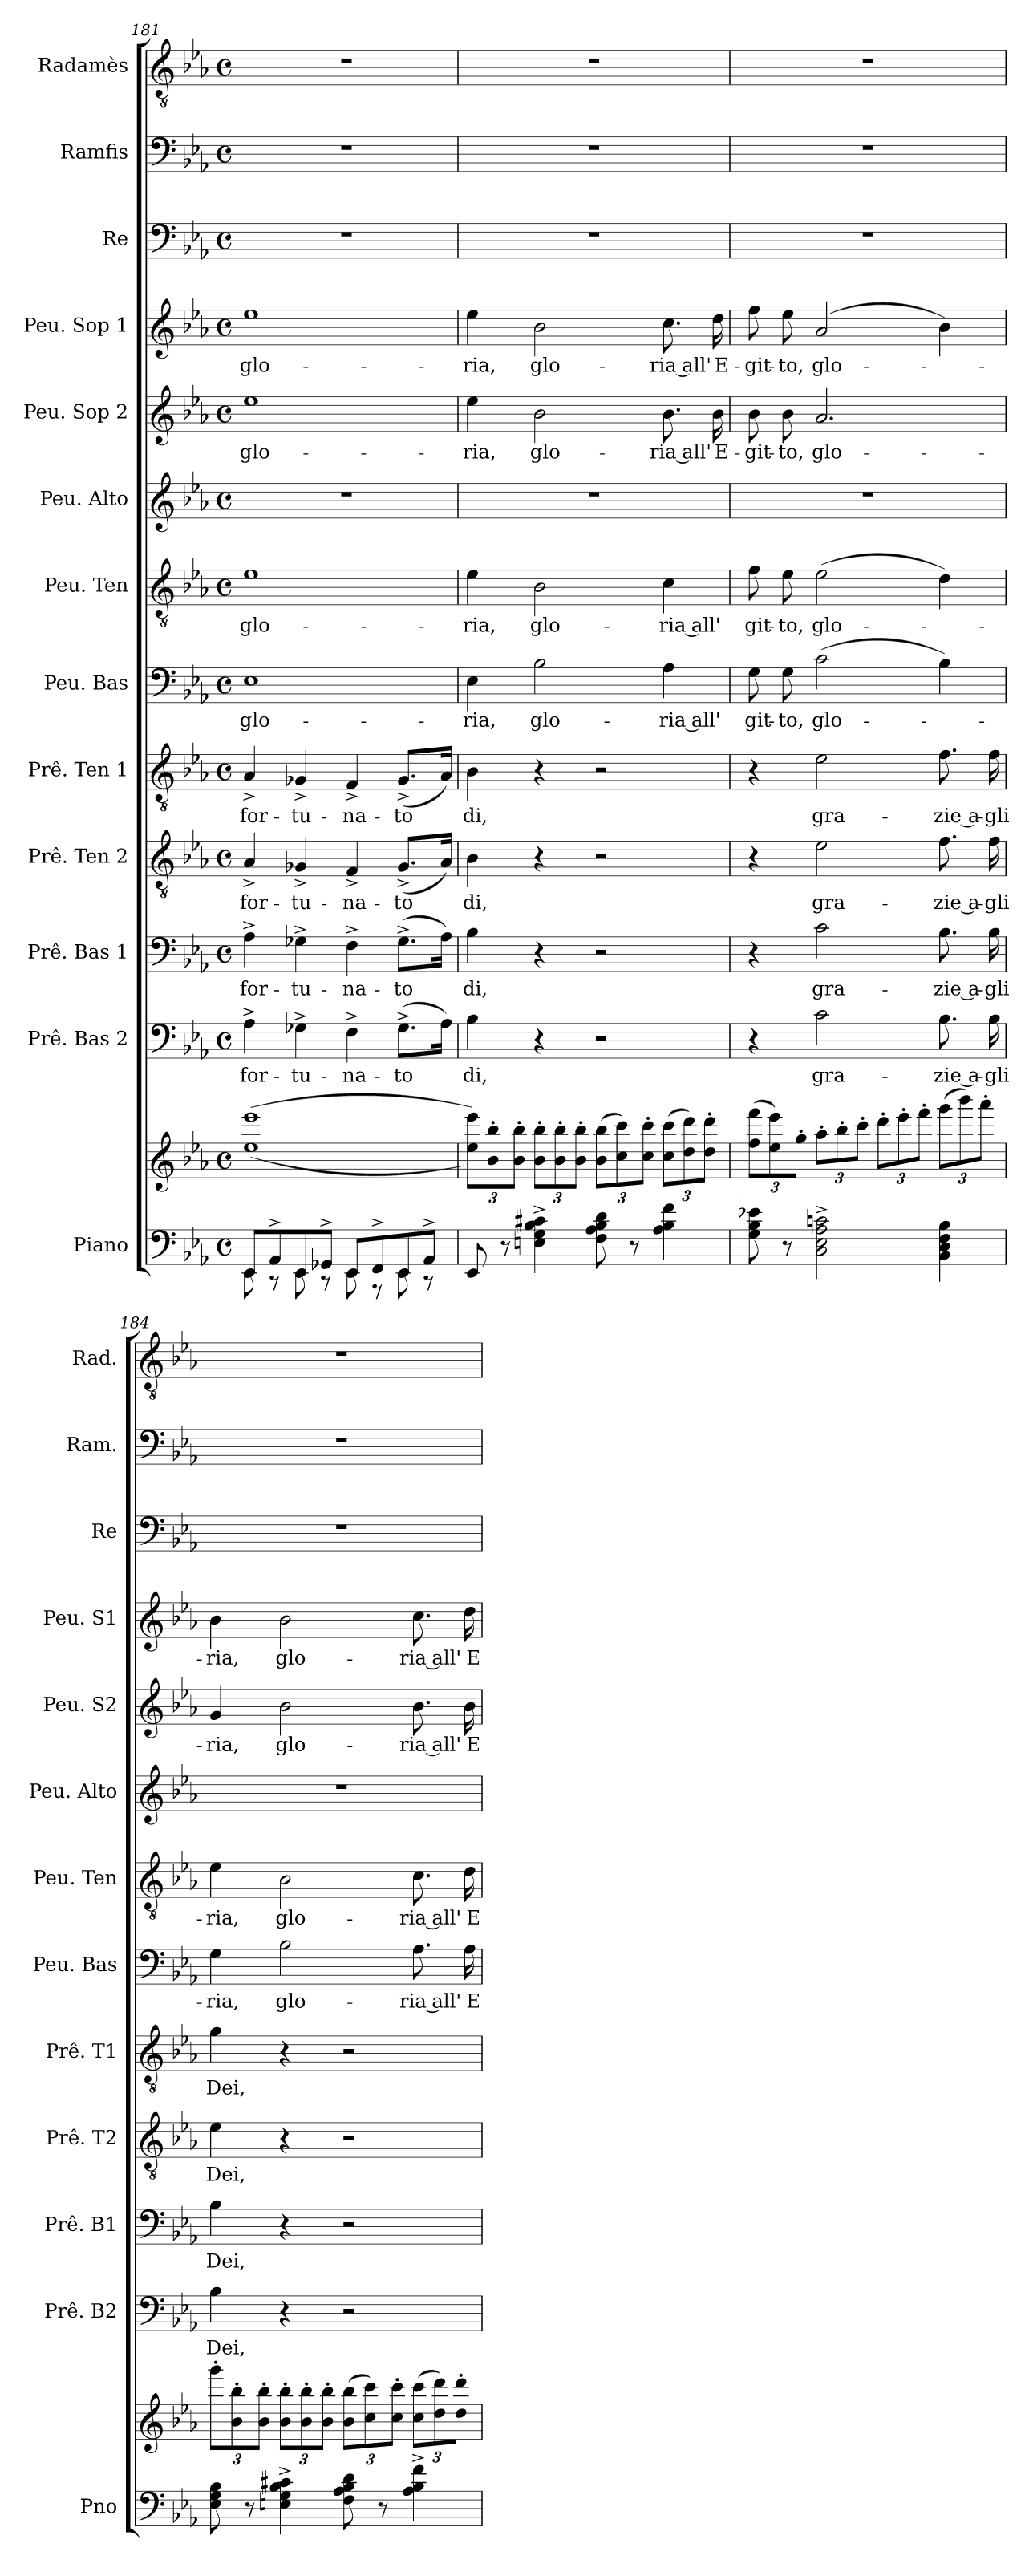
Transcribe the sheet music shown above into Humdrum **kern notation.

**kern	**kern	**kern	**text	**kern	**text	**kern	**text	**kern	**text	**kern	**text	**kern	**text	**kern	**kern	**text	**kern	**text	**kern	**kern	**kern
*part13	*part13	*part12	*part12	*part11	*part11	*part10	*part10	*part9	*part9	*part8	*part8	*part7	*part7	*part6	*part5	*part5	*part4	*part4	*part3	*part2	*part1
*staff14	*staff13	*staff12	*staff12	*staff11	*staff11	*staff10	*staff10	*staff9	*staff9	*staff8	*staff8	*staff7	*staff7	*staff6	*staff5	*staff5	*staff4	*staff4	*staff3	*staff2	*staff1
*I"Piano	*	*I"Prê. Bas 2	*	*I"Prê. Bas 1	*	*I"Prê. Ten 2	*	*I"Prê. Ten 1	*	*I"Peu. Bas	*	*I"Peu. Ten	*	*I"Peu. Alto	*I"Peu. Sop 2	*	*I"Peu. Sop 1	*	*I"Re	*I"Ramfis	*I"Radamès
*I'Pno	*	*I'Prê. B2	*	*I'Prê. B1	*	*I'Prê. T2	*	*I'Prê. T1	*	*I'Peu. Bas	*	*I'Peu. Ten	*	*I'Peu. Alto	*I'Peu. S2	*	*I'Peu. S1	*	*I'Re	*I'Ram.	*I'Rad.
*clefF4	*clefG2	*clefF4	*	*clefF4	*	*clefGv2	*	*clefGv2	*	*clefF4	*	*clefGv2	*	*clefG2	*clefG2	*	*clefG2	*	*clefF4	*clefF4	*clefGv2
*k[b-e-a-]	*k[b-e-a-]	*k[b-e-a-]	*	*k[b-e-a-]	*	*k[b-e-a-]	*	*k[b-e-a-]	*	*k[b-e-a-]	*	*k[b-e-a-]	*	*k[b-e-a-]	*k[b-e-a-]	*	*k[b-e-a-]	*	*k[b-e-a-]	*k[b-e-a-]	*k[b-e-a-]
*M4/4	*M4/4	*M4/4	*	*M4/4	*	*M4/4	*	*M4/4	*	*M4/4	*	*M4/4	*	*M4/4	*M4/4	*	*M4/4	*	*M4/4	*M4/4	*M4/4
*met(c)	*met(c)	*met(c)	*	*met(c)	*	*met(c)	*	*met(c)	*	*met(c)	*	*met(c)	*	*met(c)	*met(c)	*	*met(c)	*	*met(c)	*met(c)	*met(c)
=181	=181	=181	=181	=181	=181	=181	=181	=181	=181	=181	=181	=181	=181	=181	=181	=181	=181	=181	=181	=181	=181
*^	*	*	*	*	*	*	*	*	*	*	*	*	*	*	*	*	*	*	*	*	*
!	!	!	!	!LO:LY:b:color=#0055FF	!	!LO:LY:b:color=#0055FF	!	!LO:LY:b:color=#0055FF	!	!LO:LY:b:color=#0055FF	!	!LO:LY:b:color=#0055FF	!	!LO:LY:b:color=#AA0000	!	!	!LO:LY:b:color=#0055FF	!	!LO:LY:b:color=#0055FF	!	!	!
8EE-/L	8EE-\	(>(>1ee- 1eee-	4A-^\	for-	4A-^\	for-	4A-^/	for-	4A-^/	for-	1E-	glo-	1e-	glo-	1r	1ee-	glo-	1ee-	glo-	1r	1r	1r
8AA-^/	8r	.	.	.	.	.	.	.	.	.	.	.	.	.	.	.	.	.	.	.	.	.
!	!	!	!	!LO:LY:b:color=#0055FF	!	!LO:LY:b:color=#0055FF	!	!LO:LY:b:color=#0055FF	!	!LO:LY:b:color=#0055FF	!	!	!	!	!	!	!	!	!	!	!	!
8EE-/	8EE-\	.	4G-X^\	-tu-	4G-X^\	-tu-	4G-X^/	-tu-	4G-X^/	-tu-	.	.	.	.	.	.	.	.	.	.	.	.
8GG-X^/J	8r	.	.	.	.	.	.	.	.	.	.	.	.	.	.	.	.	.	.	.	.	.
!	!	!	!	!LO:LY:b:color=#0055FF	!	!LO:LY:b:color=#0055FF	!	!LO:LY:b:color=#0055FF	!	!LO:LY:b:color=#0055FF	!	!	!	!	!	!	!	!	!	!	!	!
8EE-/L	8EE-\	.	4F^\	-na-	4F^\	-na-	4F^/	-na-	4F^/	-na-	.	.	.	.	.	.	.	.	.	.	.	.
8FF^/	8r	.	.	.	.	.	.	.	.	.	.	.	.	.	.	.	.	.	.	.	.	.
!	!	!	!	!LO:LY:b:color=#0055FF	!	!LO:LY:b:color=#0055FF	!	!LO:LY:b:color=#0055FF	!	!LO:LY:b:color=#0055FF	!	!	!	!	!	!	!	!	!	!	!	!
8EE-/	8EE-\	.	(>8.G-^\L	-to	(>8.G-^\L	-to	(<8.G-^/L	-to	(<8.G-^/L	-to	.	.	.	.	.	.	.	.	.	.	.	.
8AA-^/J	8r	.	.	.	.	.	.	.	.	.	.	.	.	.	.	.	.	.	.	.	.	.
.	.	.	16A-\Jk)	.	16A-\Jk)	.	16A-/Jk)	.	16A-/Jk)	.	.	.	.	.	.	.	.	.	.	.	.	.
*v	*v	*	*	*	*	*	*	*	*	*	*	*	*	*	*	*	*	*	*	*	*	*
=182	=182	=182	=182	=182	=182	=182	=182	=182	=182	=182	=182	=182	=182	=182	=182	=182	=182	=182	=182	=182	=182
*	*Xbrackettup	*	*	*	*	*	*	*	*	*	*	*	*	*	*	*	*	*	*	*	*
!	!	!	!LO:LY:b:color=#0055FF	!	!LO:LY:b:color=#0055FF	!	!LO:LY:b:color=#0055FF	!	!LO:LY:b:color=#0055FF	!	!LO:LY:b:color=#0055FF	!	!LO:LY:b:color=#AA0000	!	!	!LO:LY:b:color=#0055FF	!	!LO:LY:b:color=#0055FF	!	!	!
8EE-/	12ee-\ 12eee-\L))	4B-\	di,	4B-\	di,	4B-\	di,	4B-\	di,	4E-\	ria,	4e-\	ria,	1r	4ee-\	ria,	4ee-\	-ria,	1r	1r	1r
.	12b-\' 12bb-\'	.	.	.	.	.	.	.	.	.	.	.	.	.	.	.	.	.	.	.	.
8r	.	.	.	.	.	.	.	.	.	.	.	.	.	.	.	.	.	.	.	.	.
.	12b-\' 12bb-\'J	.	.	.	.	.	.	.	.	.	.	.	.	.	.	.	.	.	.	.	.
!	!	!	!	!	!	!	!	!	!	!	!LO:LY:b:color=#0055FF	!	!LO:LY:b:color=#AA0000	!	!	!LO:LY:b:color=#0055FF	!	!LO:LY:b:color=#0055FF	!	!	!
4En\^ 4G\^ 4B-\^ 4c#X\^	12b-\' 12bb-\'L	4r	.	4r	.	4r	.	4r	.	2B-\	glo-	2B-\	glo-	.	2b-\	glo-	2b-\	glo-	.	.	.
.	12b-\' 12bb-\'	.	.	.	.	.	.	.	.	.	.	.	.	.	.	.	.	.	.	.	.
.	12b-\' 12bb-\'J	.	.	.	.	.	.	.	.	.	.	.	.	.	.	.	.	.	.	.	.
8F\ 8A-\ 8B-\ 8d\	(>12b-\ 12bb-\L	2r	.	2r	.	2r	.	2r	.	.	.	.	.	.	.	.	.	.	.	.	.
.	12cc\ 12ccc\)	.	.	.	.	.	.	.	.	.	.	.	.	.	.	.	.	.	.	.	.
8r	.	.	.	.	.	.	.	.	.	.	.	.	.	.	.	.	.	.	.	.	.
.	12cc\' 12ccc\'J	.	.	.	.	.	.	.	.	.	.	.	.	.	.	.	.	.	.	.	.
!	!	!	!	!	!	!	!	!	!	!	!LO:LY:b:color=#0055FF	!	!LO:LY:b:color=#AA0000	!	!	!LO:LY:b:color=#0055FF	!	!LO:LY:b:color=#0055FF	!	!	!
4A-\ 4B-\ 4f\	(>12cc\ 12ccc\L	.	.	.	.	.	.	.	.	4A-\	ria all'	4c\	ria all'	.	8.b-\	ria all'	8.cc\	ria all'	.	.	.
.	12dd\ 12ddd\)	.	.	.	.	.	.	.	.	.	.	.	.	.	.	.	.	.	.	.	.
.	12dd\' 12ddd\'J	.	.	.	.	.	.	.	.	.	.	.	.	.	.	.	.	.	.	.	.
!	!	!	!	!	!	!	!	!	!	!	!	!	!	!	!	!LO:LY:b:color=#0055FF	!	!LO:LY:b:color=#0055FF	!	!	!
.	.	.	.	.	.	.	.	.	.	.	.	.	.	.	16b-\	E-	16dd\	E-	.	.	.
=183	=183	=183	=183	=183	=183	=183	=183	=183	=183	=183	=183	=183	=183	=183	=183	=183	=183	=183	=183	=183	=183
!	!	!	!	!	!	!	!	!	!	!	!LO:LY:b:color=#0055FF	!	!LO:LY:b:color=#AA0000	!	!	!LO:LY:b:color=#0055FF	!	!LO:LY:b:color=#0055FF	!	!	!
8G\ 8B-\ 8e-X\	(>12ff\ 12fff\L	4r	.	4r	.	4r	.	4r	.	8G\	git-	8f\	git-	1r	8b-\	-git-	8ff\	-git-	1r	1r	1r
.	12ee-\ 12eee-\)	.	.	.	.	.	.	.	.	.	.	.	.	.	.	.	.	.	.	.	.
!	!	!	!	!	!	!	!	!	!	!	!LO:LY:b:color=#0055FF	!	!LO:LY:b:color=#AA0000	!	!	!LO:LY:b:color=#0055FF	!	!LO:LY:b:color=#0055FF	!	!	!
8r	.	.	.	.	.	.	.	.	.	8G\	-to,	8e-\	-to,	.	8b-\	-to,	8ee-\	-to,	.	.	.
.	12gg'\J	.	.	.	.	.	.	.	.	.	.	.	.	.	.	.	.	.	.	.	.
!	!	!	!LO:LY:b:color=#0055FF	!	!LO:LY:b:color=#0055FF	!	!LO:LY:b:color=#0055FF	!	!LO:LY:b:color=#0055FF	!	!LO:LY:b:color=#0055FF	!	!LO:LY:b:color=#AA0000	!	!	!LO:LY:b:color=#0055FF	!	!LO:LY:b:color=#0055FF	!	!	!
2C\^ 2E-\^ 2A-\^ 2cn\^	12aa-'\L	2c\	gra-	2c\	gra-	2e-\	gra-	2e-\	gra-	(>2c\	glo-	(>2e-\	glo-	.	2.a-/	glo-	(>2a-/	glo-	.	.	.
.	12bb-'\	.	.	.	.	.	.	.	.	.	.	.	.	.	.	.	.	.	.	.	.
.	12ccc'\J	.	.	.	.	.	.	.	.	.	.	.	.	.	.	.	.	.	.	.	.
.	12ddd'\L	.	.	.	.	.	.	.	.	.	.	.	.	.	.	.	.	.	.	.	.
.	12eee-'\	.	.	.	.	.	.	.	.	.	.	.	.	.	.	.	.	.	.	.	.
.	12fff'\J	.	.	.	.	.	.	.	.	.	.	.	.	.	.	.	.	.	.	.	.
!	!	!	!LO:LY:b:color=#0055FF	!	!LO:LY:b:color=#0055FF	!	!LO:LY:b:color=#0055FF	!	!LO:LY:b:color=#0055FF	!	!	!	!	!	!	!	!	!	!	!	!
4BB-\ 4D\ 4F\ 4B-\	(>12ggg\L	8.B-\	zie a-	8.B-\	zie a-	8.f\	zie a-	8.f\	zie a-	4B-\)	.	4d\)	.	.	.	.	4b-\)	.	.	.	.
.	12bbb-\)	.	.	.	.	.	.	.	.	.	.	.	.	.	.	.	.	.	.	.	.
.	12aaa-'\J	.	.	.	.	.	.	.	.	.	.	.	.	.	.	.	.	.	.	.	.
!	!	!	!LO:LY:b:color=#0055FF	!	!LO:LY:b:color=#0055FF	!	!LO:LY:b:color=#0055FF	!	!LO:LY:b:color=#0055FF	!	!	!	!	!	!	!	!	!	!	!	!
.	.	16B-\	-gli	16B-\	-gli	16f\	-gli	16f\	-gli	.	.	.	.	.	.	.	.	.	.	.	.
!!LO:PB:g=z
=184	=184	=184	=184	=184	=184	=184	=184	=184	=184	=184	=184	=184	=184	=184	=184	=184	=184	=184	=184	=184	=184
!	!	!	!LO:LY:b:color=#0055FF	!	!LO:LY:b:color=#0055FF	!	!LO:LY:b:color=#0055FF	!	!LO:LY:b:color=#0055FF	!	!LO:LY:b:color=#0055FF	!	!LO:LY:b:color=#AA0000	!	!	!LO:LY:b:color=#0055FF	!	!LO:LY:b:color=#0055FF	!	!	!
8E-\ 8G\ 8B-\	12ggg'\L	4B-\	Dei,	4B-\	Dei,	4e-\	Dei,	4g\	Dei,	4G\	-ria,	4e-\	-ria,	1r	4g/	-ria,	4b-\	-ria,	1r	1r	1r
.	12b-\' 12bb-\'	.	.	.	.	.	.	.	.	.	.	.	.	.	.	.	.	.	.	.	.
8r	.	.	.	.	.	.	.	.	.	.	.	.	.	.	.	.	.	.	.	.	.
.	12b-\' 12bb-\'J	.	.	.	.	.	.	.	.	.	.	.	.	.	.	.	.	.	.	.	.
!	!	!	!	!	!	!	!	!	!	!	!LO:LY:b:color=#0055FF	!	!LO:LY:b:color=#AA0000	!	!	!LO:LY:b:color=#0055FF	!	!LO:LY:b:color=#0055FF	!	!	!
4En\^ 4G\^ 4B-\^ 4c#X\^	12b-\' 12bb-\'L	4r	.	4r	.	4r	.	4r	.	2B-\	glo-	2B-\	glo-	.	2b-\	glo-	2b-\	glo-	.	.	.
.	12b-\' 12bb-\'	.	.	.	.	.	.	.	.	.	.	.	.	.	.	.	.	.	.	.	.
.	12b-\' 12bb-\'J	.	.	.	.	.	.	.	.	.	.	.	.	.	.	.	.	.	.	.	.
8F\ 8A-\ 8B-\ 8d\	(>12b-\ 12bb-\L	2r	.	2r	.	2r	.	2r	.	.	.	.	.	.	.	.	.	.	.	.	.
.	12cc\ 12ccc\)	.	.	.	.	.	.	.	.	.	.	.	.	.	.	.	.	.	.	.	.
8r	.	.	.	.	.	.	.	.	.	.	.	.	.	.	.	.	.	.	.	.	.
.	12cc\' 12ccc\'J	.	.	.	.	.	.	.	.	.	.	.	.	.	.	.	.	.	.	.	.
!	!	!	!	!	!	!	!	!	!	!	!LO:LY:b:color=#0055FF	!	!LO:LY:b:color=#AA0000	!	!	!LO:LY:b:color=#0055FF	!	!LO:LY:b:color=#0055FF	!	!	!
4A-\^ 4B-\^ 4f\^	(>12cc\ 12ccc\L	.	.	.	.	.	.	.	.	8.A-\	ria all'	8.c\	ria all'	.	8.b-\	ria all'	8.cc\	ria all'	.	.	.
.	12dd\ 12ddd\)	.	.	.	.	.	.	.	.	.	.	.	.	.	.	.	.	.	.	.	.
.	12dd\' 12ddd\'J	.	.	.	.	.	.	.	.	.	.	.	.	.	.	.	.	.	.	.	.
!	!	!	!	!	!	!	!	!	!	!	!LO:LY:b:color=#0055FF	!	!LO:LY:b:color=#AA0000	!	!	!LO:LY:b:color=#0055FF	!	!LO:LY:b:color=#0055FF	!	!	!
.	.	.	.	.	.	.	.	.	.	16A-\	E-	16d\	E-	.	16b-\	E-	16dd\	E-	.	.	.
=	=	=	=	=	=	=	=	=	=	=	=	=	=	=	=	=	=	=	=	=	=
*-	*-	*-	*-	*-	*-	*-	*-	*-	*-	*-	*-	*-	*-	*-	*-	*-	*-	*-	*-	*-	*-
